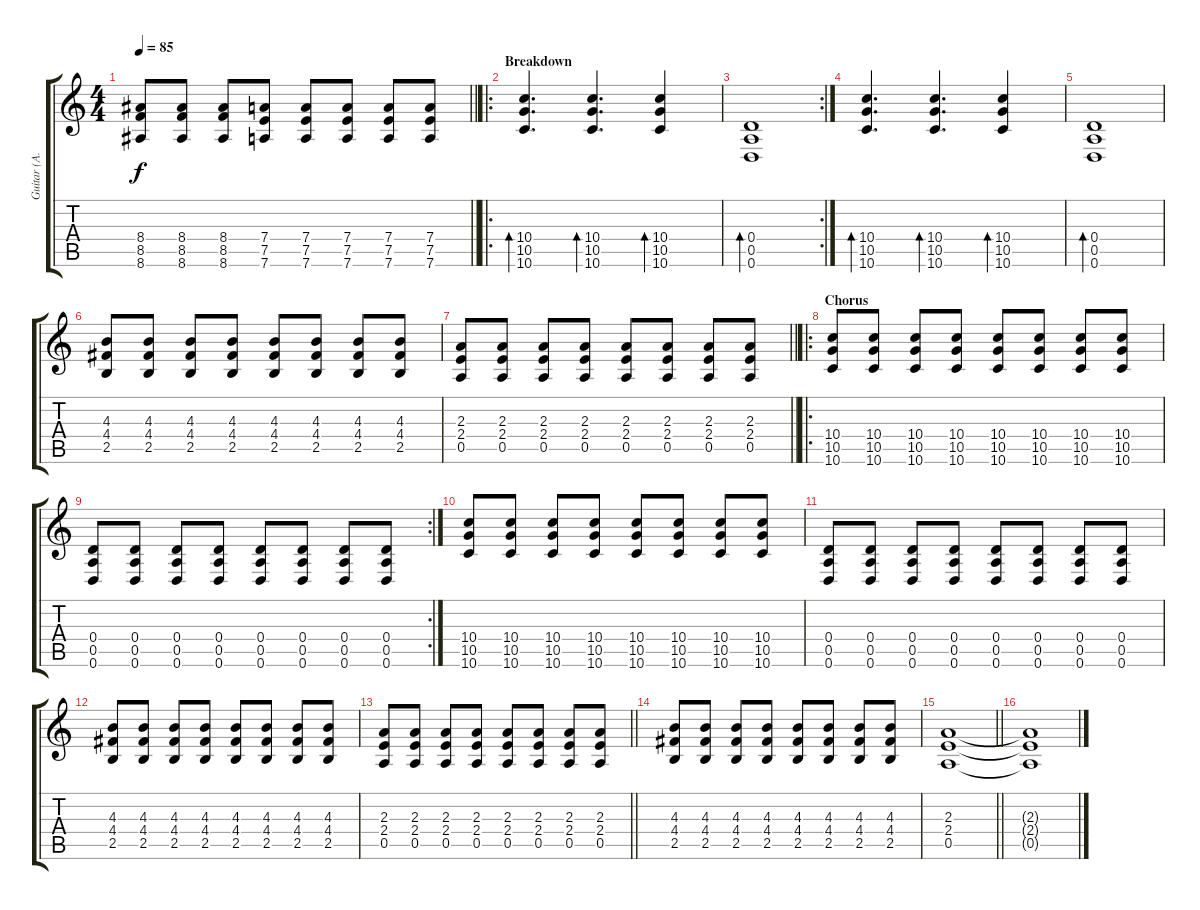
\track ("Guitar (A. Gontier)" "Guitar (A.") {instrument overdrivenguitar}
\staff {score tabs}
\tuning (E4 B3 G3 D3 A2 D2) {hide}
\ts (4 4)
\tempo 85
\clef g2
\barLineRight lightlight
\ks c
(8.4 8.5 8.6).8{dy f} (8.4 8.5 8.6).8 (8.4 8.5 8.6).8 (7.4 7.5 7.6).8 (7.4 7.5 7.6).8 (7.4 7.5 7.6).8 (7.4 7.5 7.6).8 (7.4 7.5 7.6).8 |
\ro
\section ("" "Breakdown")
(10.4 10.5 10.6).4{d bd 120 instrument electricguitarclean} (10.4 10.5 10.6).4{d bd 120} (10.4 10.5 10.6).4{bd 120} |
\rc 2
(0.4 0.5 0.6).1{bd 120} |
(10.4 10.5 10.6).4{d bd 120} (10.4 10.5 10.6).4{d bd 120} (10.4 10.5 10.6).4{bd 120} |
(0.4 0.5 0.6).1{bd 120} |
(4.3 4.4 2.5).8{instrument overdrivenguitar} (4.3 4.4 2.5).8 (4.3 4.4 2.5).8 (4.3 4.4 2.5).8 (4.3 4.4 2.5).8 (4.3 4.4 2.5).8 (4.3 4.4 2.5).8 (4.3 4.4 2.5).8 |
\barLineRight lightlight
(2.3 2.4 0.5).8 (2.3 2.4 0.5).8 (2.3 2.4 0.5).8 (2.3 2.4 0.5).8 (2.3 2.4 0.5).8 (2.3 2.4 0.5).8 (2.3 2.4 0.5).8 (2.3 2.4 0.5).8 |
\ro
\section ("" "Chorus")
(10.4 10.5 10.6).8 (10.4 10.5 10.6).8 (10.4 10.5 10.6).8 (10.4 10.5 10.6).8 (10.4 10.5 10.6).8 (10.4 10.5 10.6).8 (10.4 10.5 10.6).8 (10.4 10.5 10.6).8 |
\rc 2
(0.4 0.5 0.6).8 (0.4 0.5 0.6).8 (0.4 0.5 0.6).8 (0.4 0.5 0.6).8 (0.4 0.5 0.6).8 (0.4 0.5 0.6).8 (0.4 0.5 0.6).8 (0.4 0.5 0.6).8 |
(10.4 10.5 10.6).8 (10.4 10.5 10.6).8 (10.4 10.5 10.6).8 (10.4 10.5 10.6).8 (10.4 10.5 10.6).8 (10.4 10.5 10.6).8 (10.4 10.5 10.6).8 (10.4 10.5 10.6).8 |
(0.4 0.5 0.6).8 (0.4 0.5 0.6).8 (0.4 0.5 0.6).8 (0.4 0.5 0.6).8 (0.4 0.5 0.6).8 (0.4 0.5 0.6).8 (0.4 0.5 0.6).8 (0.4 0.5 0.6).8 |
(4.3 4.4 2.5).8 (4.3 4.4 2.5).8 (4.3 4.4 2.5).8 (4.3 4.4 2.5).8 (4.3 4.4 2.5).8 (4.3 4.4 2.5).8 (4.3 4.4 2.5).8 (4.3 4.4 2.5).8 |
\barLineRight lightlight
(2.3 2.4 0.5).8 (2.3 2.4 0.5).8 (2.3 2.4 0.5).8 (2.3 2.4 0.5).8 (2.3 2.4 0.5).8 (2.3 2.4 0.5).8 (2.3 2.4 0.5).8 (2.3 2.4 0.5).8 |
(4.3 4.4 2.5).8 (4.3 4.4 2.5).8 (4.3 4.4 2.5).8 (4.3 4.4 2.5).8 (4.3 4.4 2.5).8 (4.3 4.4 2.5).8 (4.3 4.4 2.5).8 (4.3 4.4 2.5).8 |
\barLineRight lightlight
(2.3 2.4 0.5).1{volume 0} |
(2.3{t} 2.4{t} 0.5{t}).1
